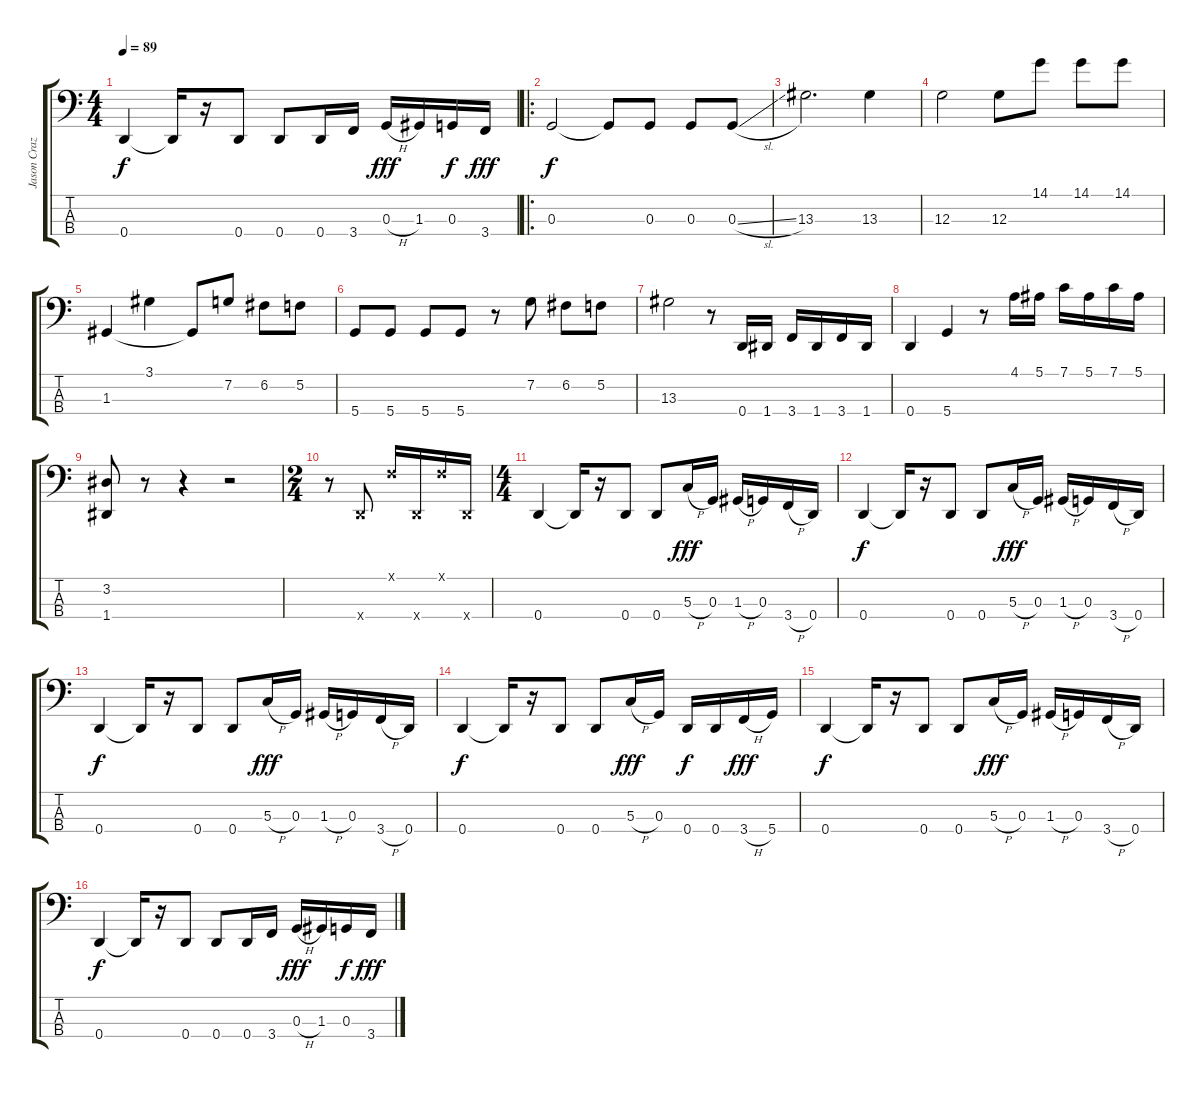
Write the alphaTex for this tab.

\track ("Jason Crazy Newsted" "Jason Craz") {instrument electricbassfinger}
\staff {score tabs}
\tuning (F2 C2 G1 D1) {hide}
\ts (4 4)
\tempo 89
\clef f4
\ks c
0.4.4{dy f} 0.4{t}.16 r.16 0.4.8 0.4.8 0.4.16 3.4.16 0.3{h}.16{dy fff} 1.3.16 0.3.16{dy f} 3.4.16{dy fff} |
\ro
0.3.2{dy f} 0.3{t}.8 0.3.8 0.3.8 0.3{sl}.8 |
13.3.2{d} 13.3.4 |
12.3.2 12.3.8 14.1.8 14.1.8 14.1.8 |
1.3.4 3.1.4 1.3{t}.8 7.2.8 6.2.8 5.2.8 |
5.4.8 5.4.8 5.4.8 5.4.8 r.8 7.2.8 6.2.8 5.2.8 |
13.3.2 r.8 0.4.16 1.4.16 3.4.16 1.4.16 3.4.16 1.4.16 |
0.4.4 5.4.4 r.8 4.1.16 5.1.16 7.1.16 5.1.16 7.1.16 5.1.16 |
(3.2 1.4).8 r.8 r.4 r.2 |
\ts (2 4)
r.8 0.4{x}.8 0.1{x}.16 0.4{x}.16 0.1{x}.16 0.4{x}.16 |
\ts (4 4)
0.4.4 0.4{t}.16 r.16 0.4.8 0.4.8 5.3{h}.16{dy fff} 0.3.16 1.3{h}.16 0.3.16 3.4{h}.16 0.4.16 |
0.4.4{dy f} 0.4{t}.16 r.16 0.4.8 0.4.8 5.3{h}.16{dy fff} 0.3.16 1.3{h}.16 0.3.16 3.4{h}.16 0.4.16 |
0.4.4{dy f} 0.4{t}.16 r.16 0.4.8 0.4.8 5.3{h}.16{dy fff} 0.3.16 1.3{h}.16 0.3.16 3.4{h}.16 0.4.16 |
0.4.4{dy f} 0.4{t}.16 r.16 0.4.8 0.4.8 5.3{h}.16{dy fff} 0.3.16 0.4.16{dy f} 0.4.16 3.4{h}.16{dy fff} 5.4.16 |
0.4.4{dy f} 0.4{t}.16 r.16 0.4.8 0.4.8 5.3{h}.16{dy fff} 0.3.16 1.3{h}.16 0.3.16 3.4{h}.16 0.4.16 |
0.4.4{dy f} 0.4{t}.16 r.16 0.4.8 0.4.8 0.4.16 3.4.16 0.3{h}.16{dy fff} 1.3.16 0.3.16{dy f} 3.4.16{dy fff}
